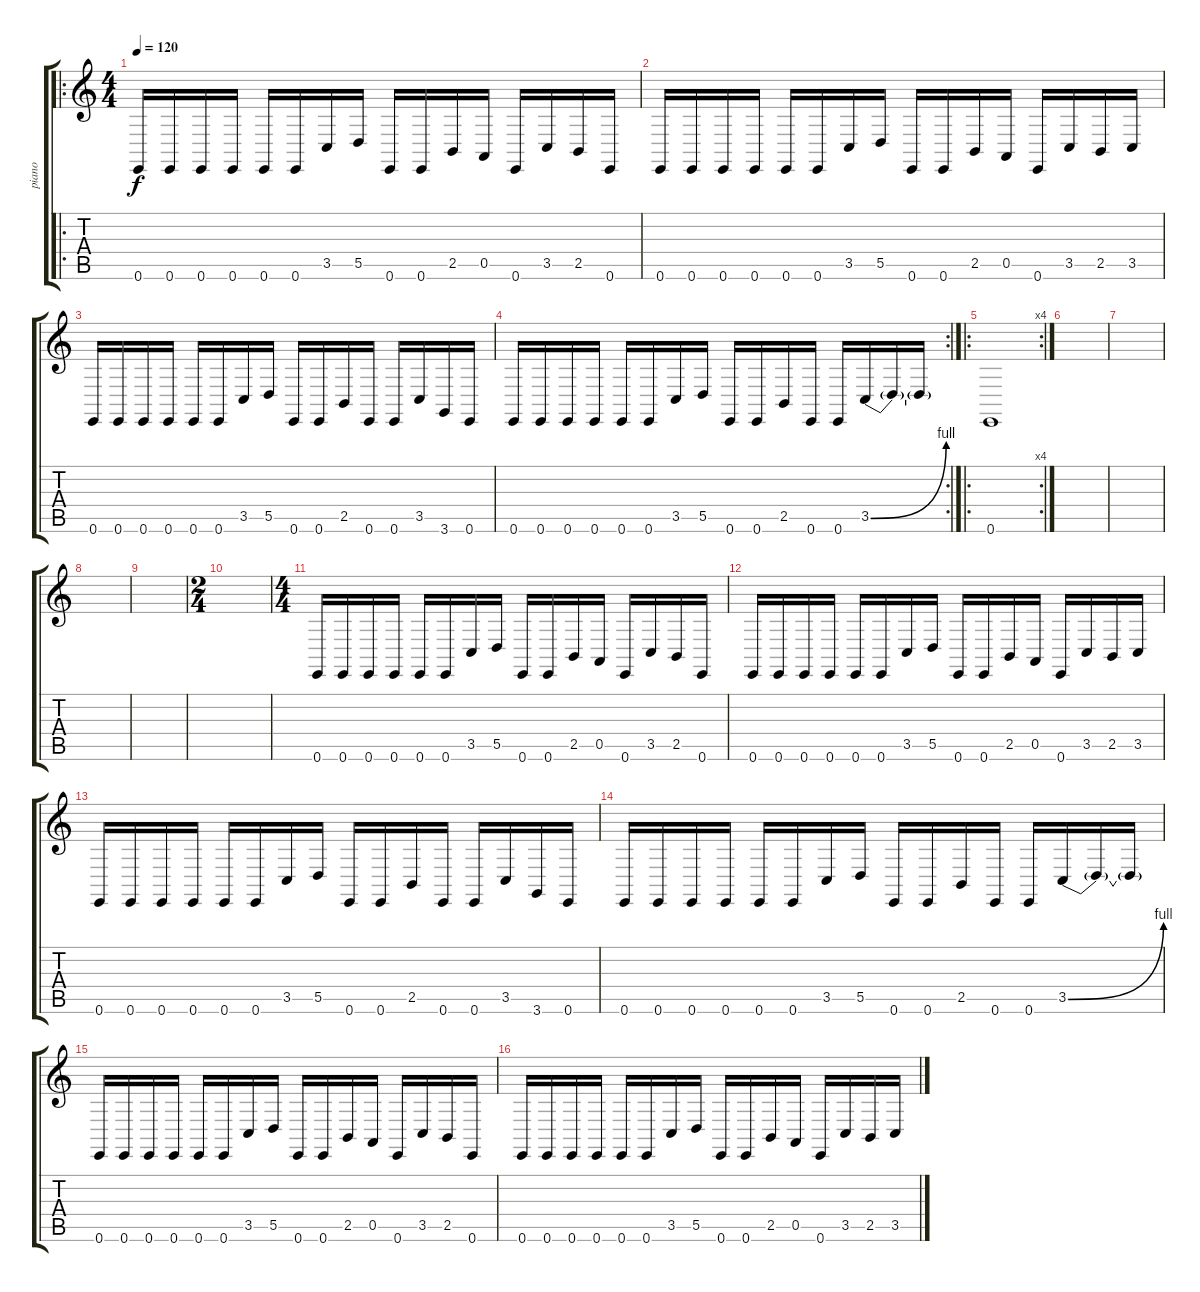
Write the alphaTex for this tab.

\track ("piano" "piano") {instrument electricgrandpiano}
\staff {score tabs}
\tuning (E4 B3 G3 D3 A2 E2) {hide}
\ro
\ts (4 4)
\tempo 120
\clef g2
\ks c
0.6.16{dy f instrument pad7halo} 0.6.16 0.6.16 0.6.16 0.6.16 0.6.16 3.5.16 5.5.16 0.6.16 0.6.16 2.5.16 0.5.16 0.6.16 3.5.16 2.5.16 0.6.16 |
0.6.16 0.6.16 0.6.16 0.6.16 0.6.16 0.6.16 3.5.16 5.5.16 0.6.16 0.6.16 2.5.16 0.5.16 0.6.16 3.5.16 2.5.16 3.5.16 |
0.6.16 0.6.16 0.6.16 0.6.16 0.6.16 0.6.16 3.5.16 5.5.16 0.6.16 0.6.16 2.5.16 0.6.16 0.6.16 3.5.16 3.6.16 0.6.16 |
\rc 2
0.6.16 0.6.16 0.6.16 0.6.16 0.6.16 0.6.16 3.5.16 5.5.16 0.6.16 0.6.16 2.5.16 0.6.16 0.6.16 3.5{be (bend 0 0 60 4)}.16 3.5{t}.16 3.5{t}.16 |
\ro
\rc 4
0.6.1 |
|
|
|
|
\ts (2 4)
|
\ts (4 4)
0.6.16{volume 13 instrument pad7halo} 0.6.16 0.6.16 0.6.16 0.6.16 0.6.16 3.5.16 5.5.16 0.6.16 0.6.16 2.5.16 0.5.16 0.6.16 3.5.16 2.5.16 0.6.16 |
0.6.16 0.6.16 0.6.16 0.6.16 0.6.16 0.6.16 3.5.16 5.5.16 0.6.16 0.6.16 2.5.16 0.5.16 0.6.16 3.5.16 2.5.16 3.5.16 |
0.6.16 0.6.16 0.6.16 0.6.16 0.6.16 0.6.16 3.5.16 5.5.16 0.6.16 0.6.16 2.5.16 0.6.16 0.6.16 3.5.16 3.6.16 0.6.16 |
0.6.16 0.6.16 0.6.16 0.6.16 0.6.16 0.6.16 3.5.16 5.5.16 0.6.16 0.6.16 2.5.16 0.6.16 0.6.16 3.5{be (bend 0 0 60 4)}.16 3.5{t}.16 3.5{t}.16 |
0.6.16{instrument pad7halo} 0.6.16 0.6.16 0.6.16 0.6.16 0.6.16 3.5.16 5.5.16 0.6.16 0.6.16 2.5.16 0.5.16 0.6.16 3.5.16 2.5.16 0.6.16 |
0.6.16 0.6.16 0.6.16 0.6.16 0.6.16 0.6.16 3.5.16 5.5.16 0.6.16 0.6.16 2.5.16 0.5.16 0.6.16 3.5.16 2.5.16 3.5.16
